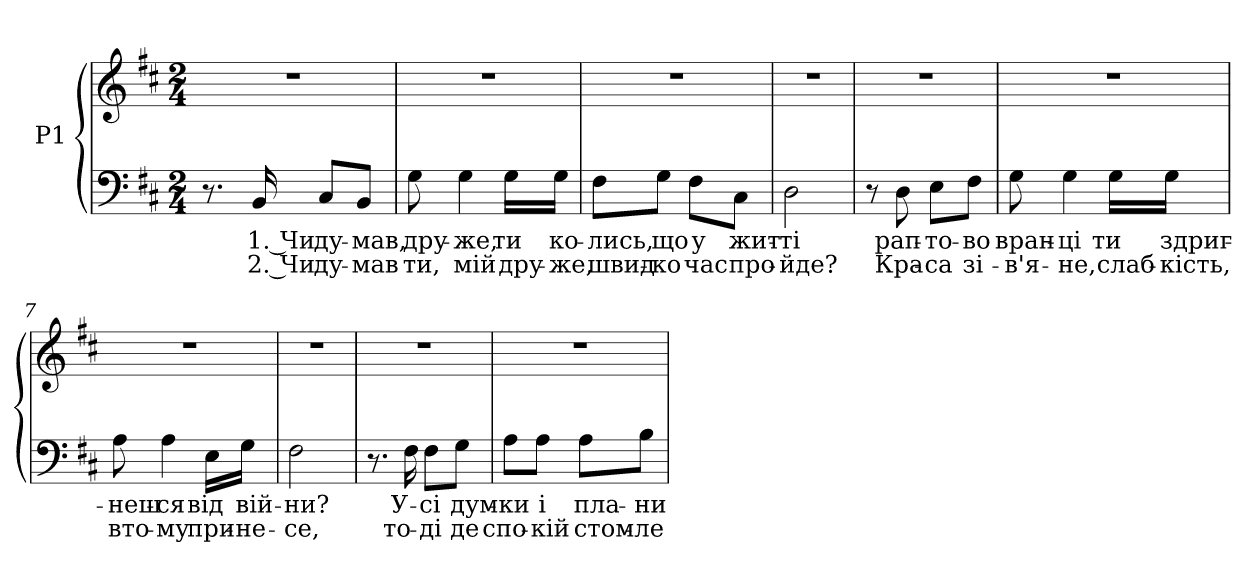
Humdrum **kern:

**kern	**text	**text	**kern
*part1	*part1	*part1	*part1
*staff2	*staff2	*staff2	*staff1
*I"P1	*	*	*
!!LO:PB:g=z
*clefF4	*	*	*clefG2
*k[f#c#]	*	*	*k[f#c#]
*b:	*	*	*b:
*M2/4	*	*	*M2/4
=1	=1	=1	=1
!	!	!	!LO:N:vis=1
*	*	*	*^
8.r	.	.	2r	8ryy
*	*	*	*MM80	*
.	.	.	.	4.ryy
!	!LO:LY:b:color=#000000	!LO:LY:b:color=#000000	!	!
16BBi/	1. Чи	2. Чи	.	.
!	!LO:LY:b:color=#000000	!LO:LY:b:color=#000000	!	!
8C#i/L	ду-	ду-	.	.
!	!LO:LY:b:color=#000000	!LO:LY:b:color=#000000	!	!
8BBi/J	-мав,	-мав	.	.
*	*	*	*v	*v
=2	=2	=2	=2
*	*	*	*^
!	!LO:LY:b:color=#000000	!LO:LY:b:color=#000000	!LO:N:vis=1	!
*	*	*	*v	*v
8Gi\	дру-	ти,	2r
!	!LO:LY:b:color=#000000	!LO:LY:b:color=#000000	!
4Gi\	-же,	мій	.
!	!LO:LY:b:color=#000000	!LO:LY:b:color=#000000	!
16Gi\LL	ти	дру-	.
!	!LO:LY:b:color=#000000	!LO:LY:b:color=#000000	!
16Gi\JJ	ко-	-же,	.
=3	=3	=3	=3
!	!LO:LY:b:color=#000000	!LO:LY:b:color=#000000	!LO:N:vis=1
8F#i\L	-лись,	швид-	2r
!	!LO:LY:b:color=#000000	!LO:LY:b:color=#000000	!
8Gi\J	що	-ко	.
!	!LO:LY:b:color=#000000	!LO:LY:b:color=#000000	!
8F#i\L	у	час	.
!	!LO:LY:b:color=#000000	!LO:LY:b:color=#000000	!
8C#i\J	жит-	про-	.
=4	=4	=4	=4
!	!LO:LY:b:color=#000000	!LO:LY:b:color=#000000	!LO:N:vis=1
2Di\	-ті	-йде?	2r
=5	=5	=5	=5
!	!	!	!LO:N:vis=1
8r	.	.	2r
!	!LO:LY:b:color=#000000	!LO:LY:b:color=#000000	!
8Di\	рап-	Кра-	.
!	!LO:LY:b:color=#000000	!LO:LY:b:color=#000000	!
8Ei\L	-то-	-са	.
!	!LO:LY:b:color=#000000	!LO:LY:b:color=#000000	!
8F#i\J	-во	зі-	.
=6	=6	=6	=6
!	!LO:LY:b:color=#000000	!LO:LY:b:color=#000000	!LO:N:vis=1
8Gi\	вран-	-в'я-	2r
!	!LO:LY:b:color=#000000	!LO:LY:b:color=#000000	!
4Gi\	-ці	-не,	.
!	!LO:LY:b:color=#000000	!LO:LY:b:color=#000000	!
16Gi\LL	ти	слаб-	.
!	!LO:LY:b:color=#000000	!LO:LY:b:color=#000000	!
16Gi\JJ	здриг-	-кість,	.
!!LO:LB:g=z
=7	=7	=7	=7
!	!LO:LY:b:color=#000000	!LO:LY:b:color=#000000	!LO:N:vis=1
8Ai\	-неш-	вто-	2r
!	!LO:LY:b:color=#000000	!LO:LY:b:color=#000000	!
4Ai\	-ся	-му	.
!	!LO:LY:b:color=#000000	!LO:LY:b:color=#000000	!
16Ei\LL	від	при-	.
!	!LO:LY:b:color=#000000	!LO:LY:b:color=#000000	!
16Gi\JJ	вій-	-не-	.
=8	=8	=8	=8
!	!LO:LY:b:color=#000000	!LO:LY:b:color=#000000	!LO:N:vis=1
2F#i\	-ни?	-се,	2r
=9	=9	=9	=9
!	!	!	!LO:N:vis=1
8.r	.	.	2r
!	!LO:LY:b:color=#000000	!LO:LY:b:color=#000000	!
16F#i\	У-	то-	.
!	!LO:LY:b:color=#000000	!LO:LY:b:color=#000000	!
8F#i\L	-сі	-ді	.
!	!LO:LY:b:color=#000000	!LO:LY:b:color=#000000	!
8Gi\J	дум-	де	.
=10	=10	=10	=10
!	!LO:LY:b:color=#000000	!LO:LY:b:color=#000000	!LO:N:vis=1
8Ai\L	-ки	спо-	2r
!	!LO:LY:b:color=#000000	!LO:LY:b:color=#000000	!
8Ai\J	і	-кій	.
!	!LO:LY:b:color=#000000	!LO:LY:b:color=#000000	!
8Ai\L	пла-	стом-	.
!	!LO:LY:b:color=#000000	!LO:LY:b:color=#000000	!
8Bi\J	-ни	-ле-	.
=	=	=	=
*-	*-	*-	*-
